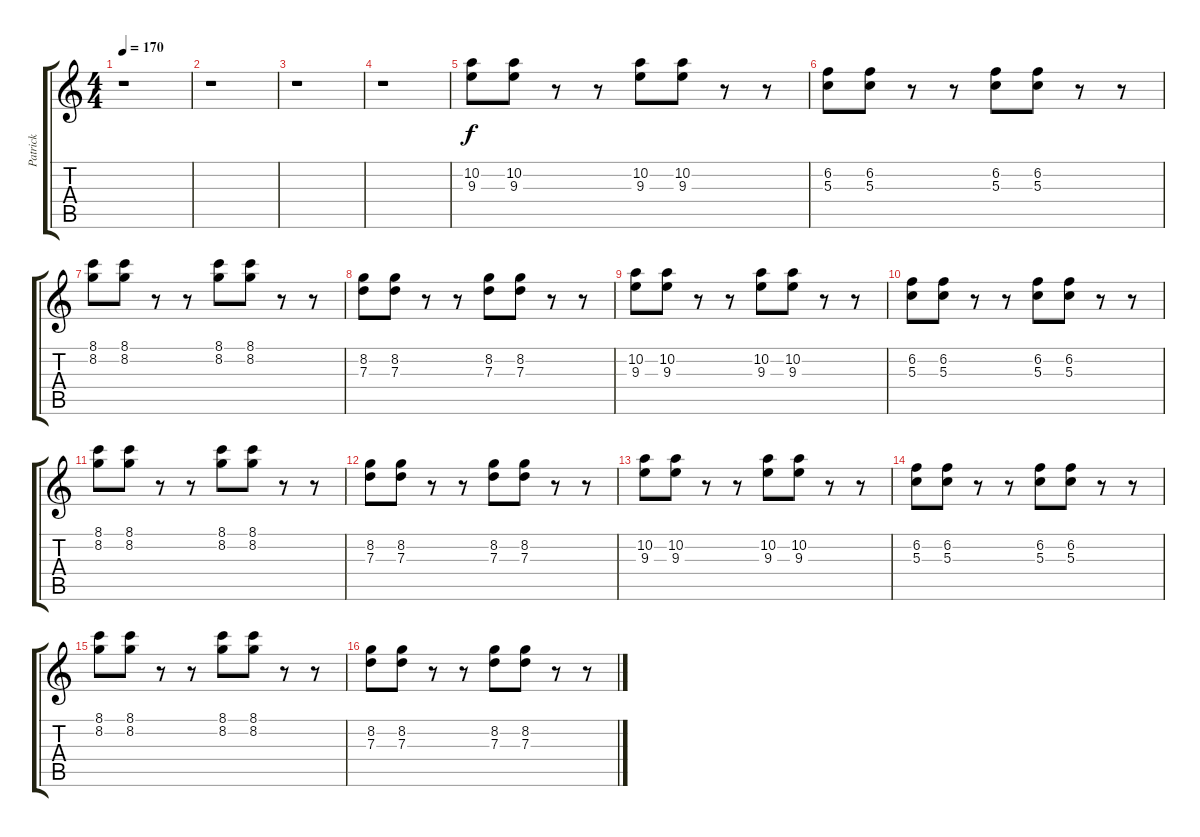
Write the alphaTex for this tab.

\track ("Patrick" "Patrick") {instrument distortionguitar}
\staff {score tabs}
\tuning (E4 B3 G3 D3 A2 E2) {hide}
\ts (4 4)
\tempo 170
\clef g2
\ks c
r.1{dy f instrument distortionguitar} |
r.1 |
r.1 |
r.1 |
(10.2 9.3).8 (10.2 9.3).8 r.8 r.8 (10.2 9.3).8 (10.2 9.3).8 r.8 r.8 |
(6.2 5.3).8 (6.2 5.3).8 r.8 r.8 (6.2 5.3).8 (6.2 5.3).8 r.8 r.8 |
(8.1 8.2).8 (8.1 8.2).8 r.8 r.8 (8.1 8.2).8 (8.1 8.2).8 r.8 r.8 |
(8.2 7.3).8 (8.2 7.3).8 r.8 r.8 (8.2 7.3).8 (8.2 7.3).8 r.8 r.8 |
(10.2 9.3).8 (10.2 9.3).8 r.8 r.8 (10.2 9.3).8 (10.2 9.3).8 r.8 r.8 |
(6.2 5.3).8 (6.2 5.3).8 r.8 r.8 (6.2 5.3).8 (6.2 5.3).8 r.8 r.8 |
(8.1 8.2).8 (8.1 8.2).8 r.8 r.8 (8.1 8.2).8 (8.1 8.2).8 r.8 r.8 |
(8.2 7.3).8 (8.2 7.3).8 r.8 r.8 (8.2 7.3).8 (8.2 7.3).8 r.8 r.8 |
(10.2 9.3).8 (10.2 9.3).8 r.8 r.8 (10.2 9.3).8 (10.2 9.3).8 r.8 r.8 |
(6.2 5.3).8 (6.2 5.3).8 r.8 r.8 (6.2 5.3).8 (6.2 5.3).8 r.8 r.8 |
(8.1 8.2).8 (8.1 8.2).8 r.8 r.8 (8.1 8.2).8 (8.1 8.2).8 r.8 r.8 |
(8.2 7.3).8 (8.2 7.3).8 r.8 r.8 (8.2 7.3).8 (8.2 7.3).8 r.8 r.8
